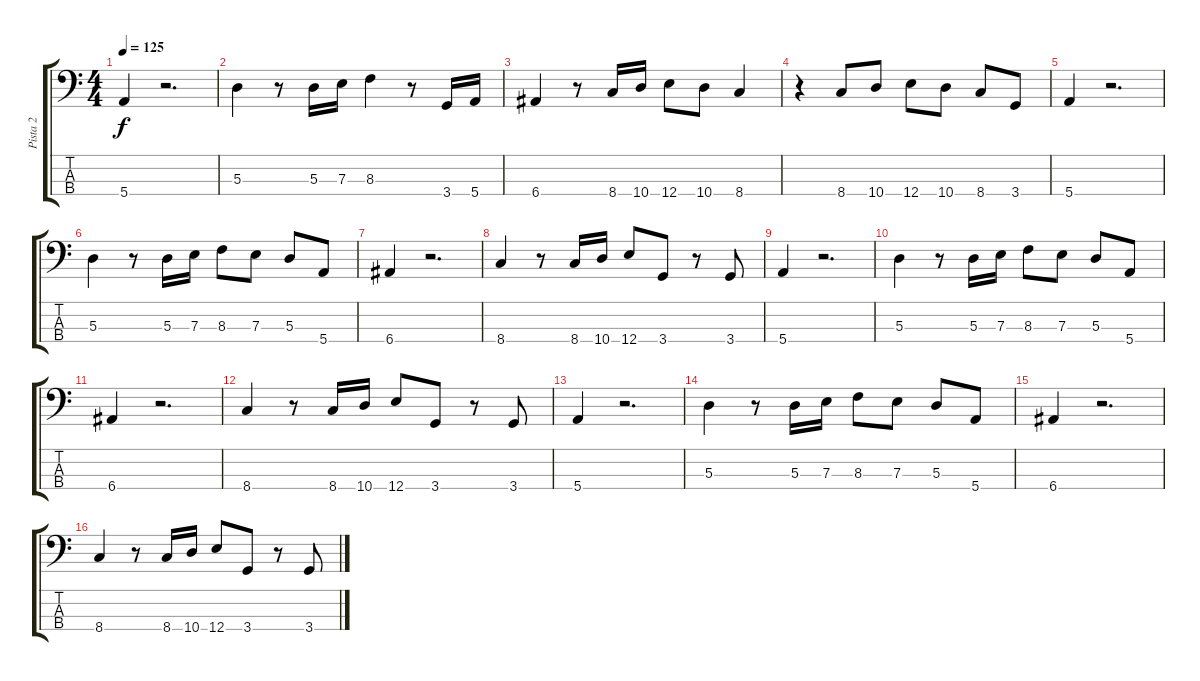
\track ("Pista 2" "Pista 2") {instrument contrabass}
\staff {score tabs}
\tuning (G2 D2 A1 E1) {hide}
\ts (4 4)
\tempo 125
\clef f4
\ks c
5.4.4{dy f} r.2{d} |
5.3.4 r.8 5.3.16 7.3.16 8.3.4 r.8 3.4.16 5.4.16 |
6.4.4 r.8 8.4.16 10.4.16 12.4.8 10.4.8 8.4.4 |
r.4 8.4.8 10.4.8 12.4.8 10.4.8 8.4.8 3.4.8 |
5.4.4 r.2{d} |
5.3.4 r.8 5.3.16 7.3.16 8.3.8 7.3.8 5.3.8 5.4.8 |
6.4.4 r.2{d} |
8.4.4 r.8 8.4.16 10.4.16 12.4.8 3.4.8 r.8 3.4.8 |
5.4.4 r.2{d} |
5.3.4 r.8 5.3.16 7.3.16 8.3.8 7.3.8 5.3.8 5.4.8 |
6.4.4 r.2{d} |
8.4.4 r.8 8.4.16 10.4.16 12.4.8 3.4.8 r.8 3.4.8 |
5.4.4 r.2{d} |
5.3.4 r.8 5.3.16 7.3.16 8.3.8 7.3.8 5.3.8 5.4.8 |
6.4.4 r.2{d} |
8.4.4 r.8 8.4.16 10.4.16 12.4.8 3.4.8 r.8 3.4.8
